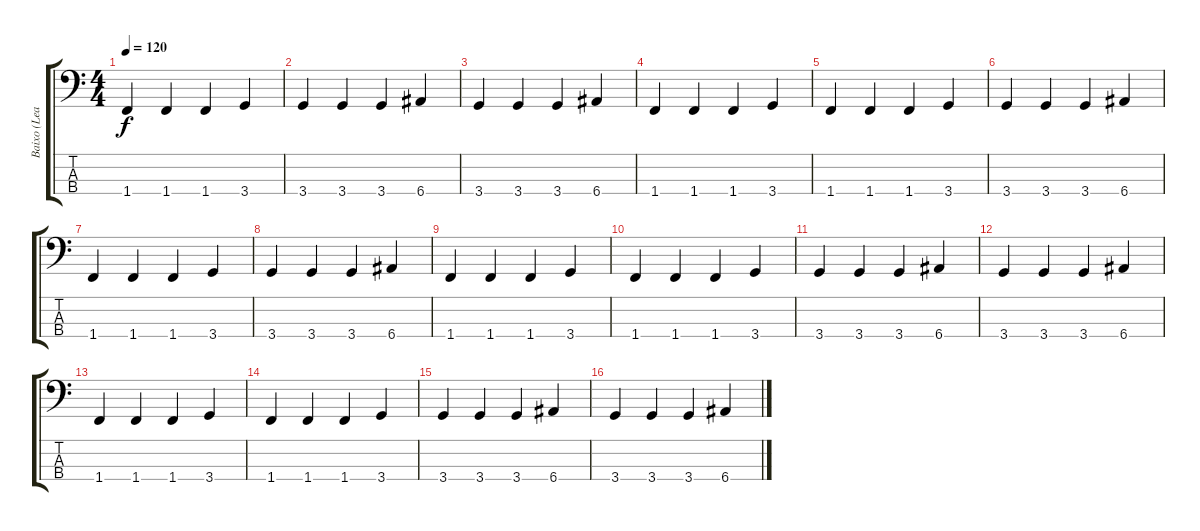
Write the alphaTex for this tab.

\track ("Baixo (Leandro Tolomei)" "Baixo (Lea") {instrument electricbasspick}
\staff {score tabs}
\tuning (G2 D2 A1 E1) {hide}
\ts (4 4)
\tempo 120
\clef f4
\ks c
1.4.4{dy f} 1.4.4 1.4.4 3.4.4 |
3.4.4 3.4.4 3.4.4 6.4.4 |
3.4.4 3.4.4 3.4.4 6.4.4 |
1.4.4 1.4.4 1.4.4 3.4.4 |
1.4.4 1.4.4 1.4.4 3.4.4 |
3.4.4 3.4.4 3.4.4 6.4.4 |
1.4.4 1.4.4 1.4.4 3.4.4 |
3.4.4 3.4.4 3.4.4 6.4.4 |
1.4.4 1.4.4 1.4.4 3.4.4 |
1.4.4 1.4.4 1.4.4 3.4.4 |
3.4.4 3.4.4 3.4.4 6.4.4 |
3.4.4 3.4.4 3.4.4 6.4.4 |
1.4.4 1.4.4 1.4.4 3.4.4 |
1.4.4 1.4.4 1.4.4 3.4.4 |
3.4.4 3.4.4 3.4.4 6.4.4 |
3.4.4 3.4.4 3.4.4 6.4.4
